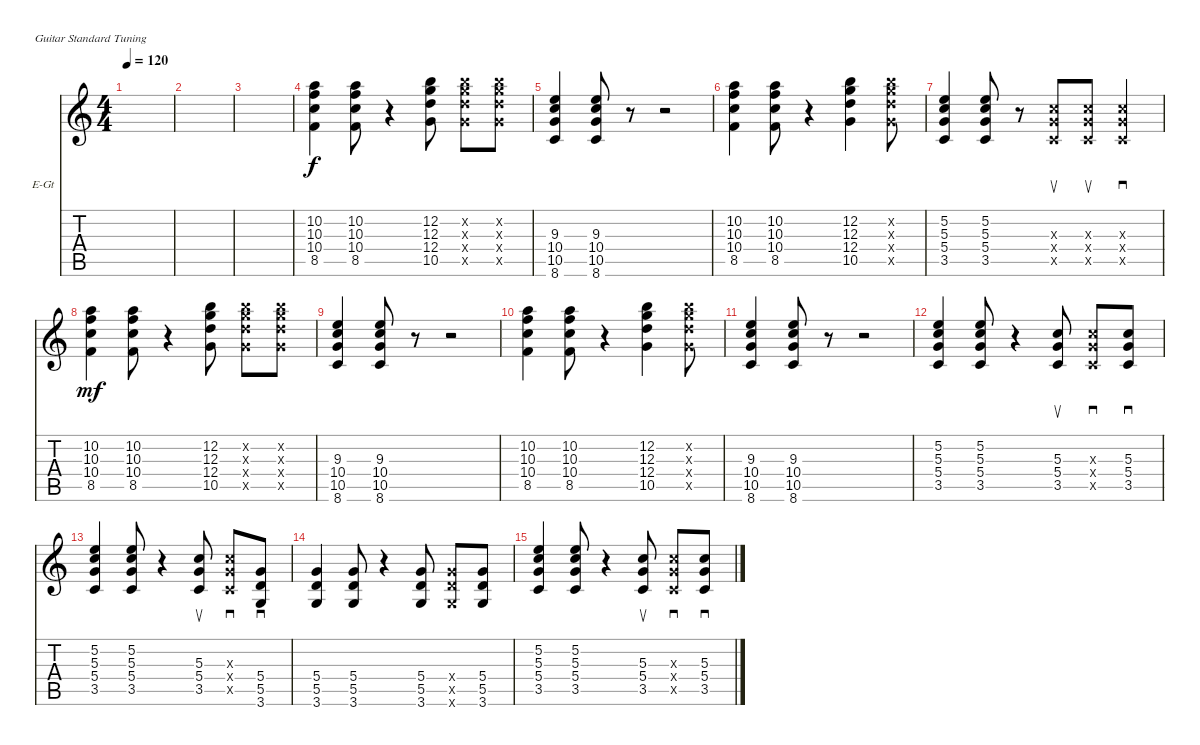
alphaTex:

\defaultSystemsLayout 4
\bracketExtendMode nobrackets
\firstSystemTrackNameOrientation horizontal
\otherSystemsTrackNameOrientation horizontal
\track ("Electric Guitar" "E-Gt") {instrument electricguitarclean}
\staff {score tabs}
\tuning (E4 B3 G3 D3 A2 E2)
\ts (4 4)
\tempo 120
\clef g2
\scale
0.485477
\ks c
|
\scale
0.257261 |
\scale
0.257261 |
\scale
0.333333 (8.5 10.4 10.2 10.3).4 (8.5 10.4 10.2 10.3).8 r.4 (10.5 12.4 12.2 12.3).8 (10.5{x} 12.4{x} 12.2{x} 12.3{x}).8 (10.5{x} 12.4{x} 12.2{x} 12.3{x}).8 |
\scale
0.333333 (8.6 10.5 10.4 9.3).4 (8.6 10.5 10.4 9.3).8 r.8 r.2 |
\scale
0.333333 (8.5 10.4 10.2 10.3).4 (8.5 10.4 10.2 10.3).8 r.4 (10.5 12.4 12.2 12.3).4 (10.5{x} 12.4{x} 12.2{x} 12.3{x}).8 |
\scale
0.333333 (3.5 5.4 5.2 5.3).4 (3.5 5.4 5.2 5.3).8 r.8 (3.5{x} 5.4{x} 5.3{x}).8{su dy f} (3.5{x} 5.4{x} 5.3{x}).8{su} (3.5{x} 5.4{x} 5.3{x}).4{sd} |
\scale
0.333333 (8.5 10.4 10.2 10.3).4{dy mf} (8.5 10.4 10.2 10.3).8 r.4 (10.5 12.4 12.2 12.3).8 (10.5{x} 12.4{x} 12.2{x} 12.3{x}).8 (10.5{x} 12.4{x} 12.2{x} 12.3{x}).8 |
\scale
0.333333 (8.6 10.5 10.4 9.3).4 (8.6 10.5 10.4 9.3).8 r.8 r.2 |
\scale
0.333333 (8.5 10.4 10.2 10.3).4 (8.5 10.4 10.2 10.3).8 r.4 (10.5 12.4 12.2 12.3).4 (10.5{x} 12.4{x} 12.2{x} 12.3{x}).8 |
\scale
0.333333 (8.6 10.5 10.4 9.3).4 (8.6 10.5 10.4 9.3).8 r.8 r.2 |
\scale
0.333333 (3.5 5.4 5.2 5.3).4 (3.5 5.4 5.2 5.3).8 r.4 (3.5 5.4 5.3).8{su} (3.5{x} 5.4{x} 5.3{x}).8{sd} (3.5 5.4 5.3).8{sd} |
(3.5 5.4 5.2 5.3).4 (3.5 5.4 5.2 5.3).8 r.4 (3.5 5.4 5.3).8{su} (3.5{x} 5.4{x} 5.3{x}).8{sd} (3.6 5.5 5.4).8{sd} |
(3.6 5.5 5.4).4 (3.6 5.5 5.4).8 r.4 (3.6 5.5 5.4).8 (3.6{x} 5.5{x} 5.4{x}).8 (3.6 5.5 5.4).8 |
(3.5 5.4 5.2 5.3).4 (3.5 5.4 5.2 5.3).8 r.4 (3.5 5.4 5.3).8{su} (3.5{x} 5.4{x} 5.3{x}).8{sd} (3.5 5.4 5.3).8{sd}
